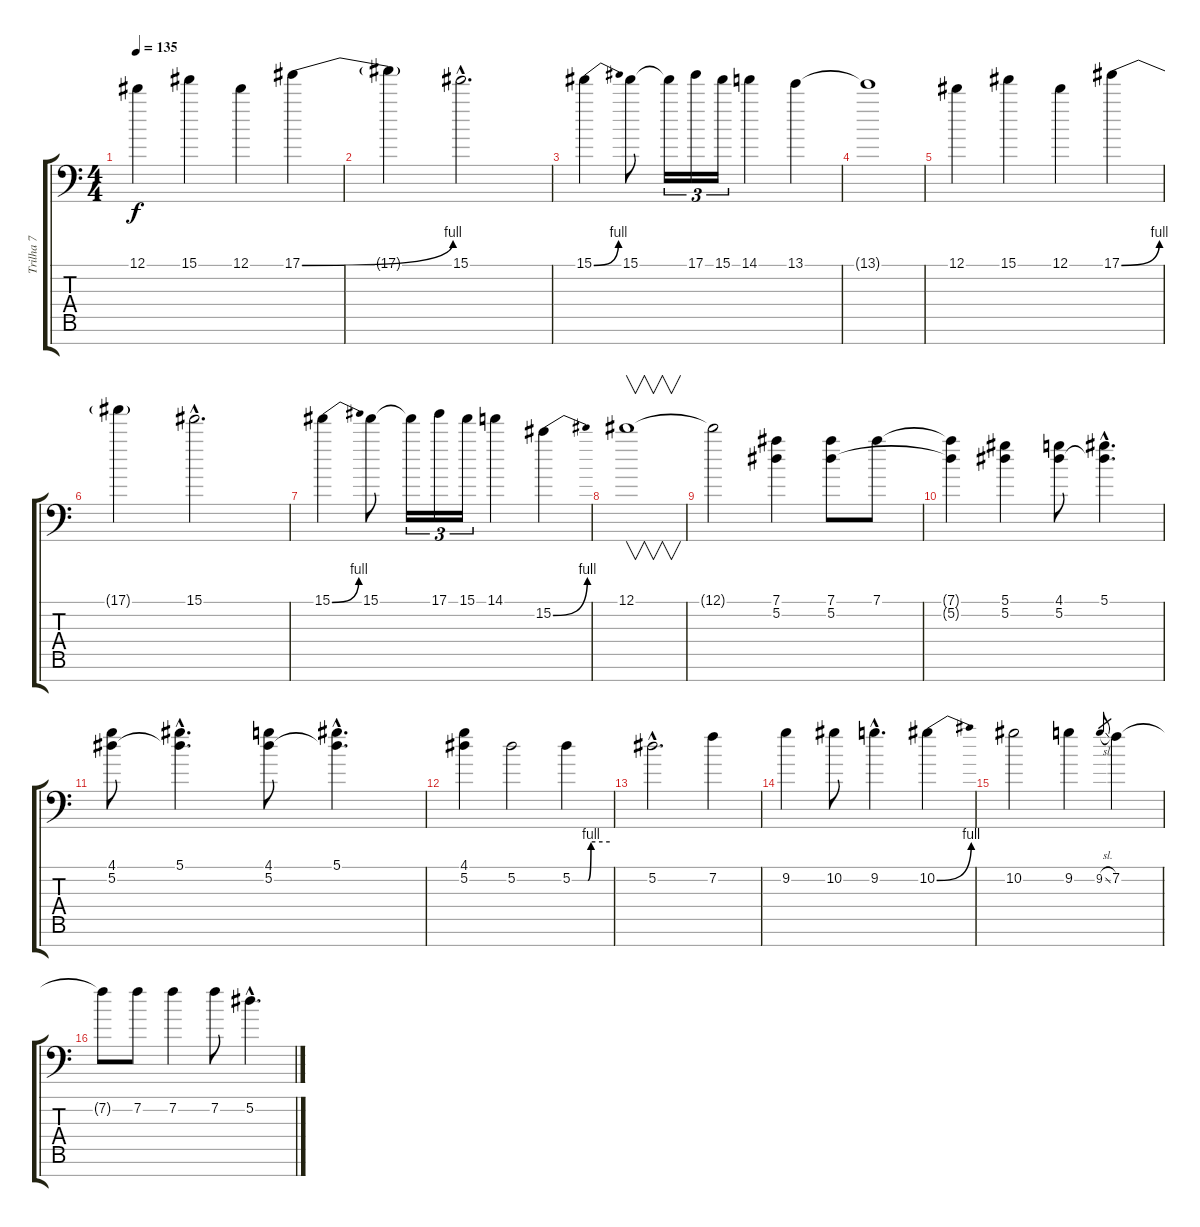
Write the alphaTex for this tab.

\track ("Trilha 7" "Trilha 7") {instrument overdrivenguitar}
\staff {score tabs}
\tuning (Eb4 Bb3 Gb3 Db3 Ab2 Eb2 Bb1) {hide}
\ts (4 4)
\tempo 135
\clef f4
\ks c
12.1.4{dy f} 15.1.4 12.1.4 17.1{be (bend 0 0 60 4)}.4 |
17.1{t}.4 15.1{hac}.2{d} |
15.1{be (bend 0 0 60 4)}.4 15.1.8 15.1{t}.16{tu (3 2)} 17.1.16{tu (3 2)} 15.1.16{tu (3 2)} 14.1.4 13.1.4 |
13.1{t}.1 |
12.1.4 15.1.4 12.1.4 17.1{be (bend 0 0 60 4)}.4 |
17.1{t}.4 15.1{hac}.2{d} |
15.1{be (bend 0 0 60 4)}.4 15.1.8 15.1{t}.16{tu (3 2)} 17.1.16{tu (3 2)} 15.1.16{tu (3 2)} 14.1.4 15.2{be (bend 0 0 60 4)}.4 |
12.1.1{v} |
12.1{t}.2 (7.1 5.2).4 (7.1 5.2).8 7.1.8 |
(7.1{t} 5.2{t}).4 (5.1 5.2).4 (4.1 5.2).8 (5.1{hac} 5.2{hac t}).4{d} |
(4.1 5.2).8 (5.1{hac} 5.2{hac t}).4{d} (4.1 5.2).8 (5.1{hac} 5.2{hac t}).4{d} |
(4.1 5.2).4 5.2.2 5.2{be (custom 0 0 25 0 30 4 60 4)}.4 |
5.2{hac}.2{d} 7.2.4 |
9.2.4 10.2.8 9.2{hac}.4{d} 10.2{be (bend 0 0 60 4)}.4 |
10.2.2 9.2.4 9.2{sl}.8{gr} 7.2.4 |
7.2{t}.8 7.2.8 7.2.4 7.2.8 5.2{hac}.4{d}
